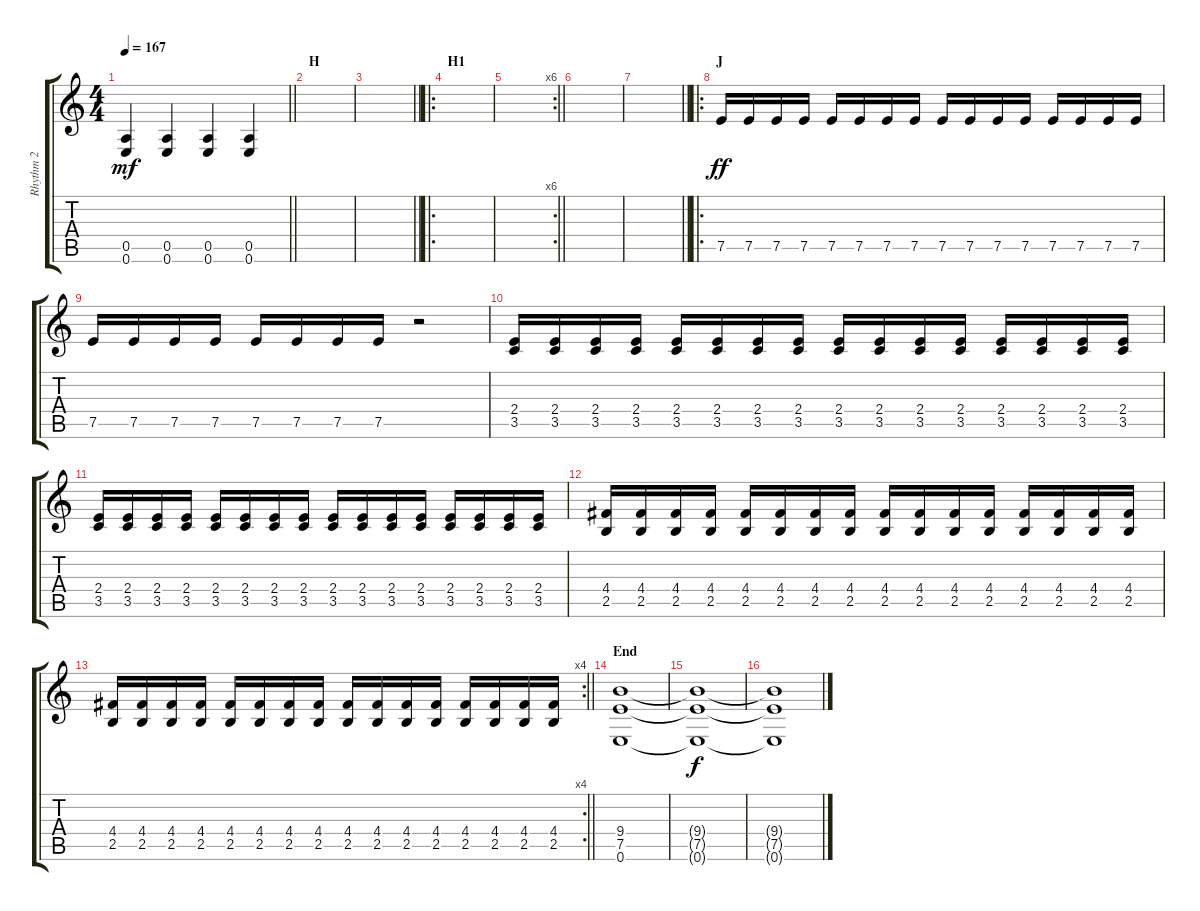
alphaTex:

\track ("Rhythm 2" "Rhythm 2") {instrument distortionguitar}
\staff {score tabs}
\tuning (E4 B3 G3 D3 A2 E2) {hide}
\ts (4 4)
\tempo 167
\clef g2
\barLineRight lightlight
\ks c
(0.5 0.6).4{dy mf} (0.5 0.6).4 (0.5 0.6).4 (0.5 0.6).4 |
\section ("" "H")
|
\barLineRight lightlight
|
\ro
\section ("" "H1")
|
\rc 6
\barLineRight lightlight
|
\section ("" "")
|
\barLineRight lightlight
|
\ro
\section ("" "J")
7.5.16{dy ff} 7.5.16 7.5.16 7.5.16 7.5.16 7.5.16 7.5.16 7.5.16 7.5.16 7.5.16 7.5.16 7.5.16 7.5.16 7.5.16 7.5.16 7.5.16 |
7.5.16 7.5.16 7.5.16 7.5.16 7.5.16 7.5.16 7.5.16 7.5.16 r.2 |
(2.4 3.5).16 (2.4 3.5).16 (2.4 3.5).16 (2.4 3.5).16 (2.4 3.5).16 (2.4 3.5).16 (2.4 3.5).16 (2.4 3.5).16 (2.4 3.5).16 (2.4 3.5).16 (2.4 3.5).16 (2.4 3.5).16 (2.4 3.5).16 (2.4 3.5).16 (2.4 3.5).16 (2.4 3.5).16 |
(2.4 3.5).16 (2.4 3.5).16 (2.4 3.5).16 (2.4 3.5).16 (2.4 3.5).16 (2.4 3.5).16 (2.4 3.5).16 (2.4 3.5).16 (2.4 3.5).16 (2.4 3.5).16 (2.4 3.5).16 (2.4 3.5).16 (2.4 3.5).16 (2.4 3.5).16 (2.4 3.5).16 (2.4 3.5).16 |
(4.4 2.5).16 (4.4 2.5).16 (4.4 2.5).16 (4.4 2.5).16 (4.4 2.5).16 (4.4 2.5).16 (4.4 2.5).16 (4.4 2.5).16 (4.4 2.5).16 (4.4 2.5).16 (4.4 2.5).16 (4.4 2.5).16 (4.4 2.5).16 (4.4 2.5).16 (4.4 2.5).16 (4.4 2.5).16 |
\rc 4
\barLineRight lightlight
(4.4 2.5).16 (4.4 2.5).16 (4.4 2.5).16 (4.4 2.5).16 (4.4 2.5).16 (4.4 2.5).16 (4.4 2.5).16 (4.4 2.5).16 (4.4 2.5).16 (4.4 2.5).16 (4.4 2.5).16 (4.4 2.5).16 (4.4 2.5).16 (4.4 2.5).16 (4.4 2.5).16 (4.4 2.5).16 |
\section ("" "End")
(9.4 7.5 0.6).1 |
(9.4{t} 7.5{t} 0.6{t}).1{dy f} |
(9.4{t} 7.5{t} 0.6{t}).1
